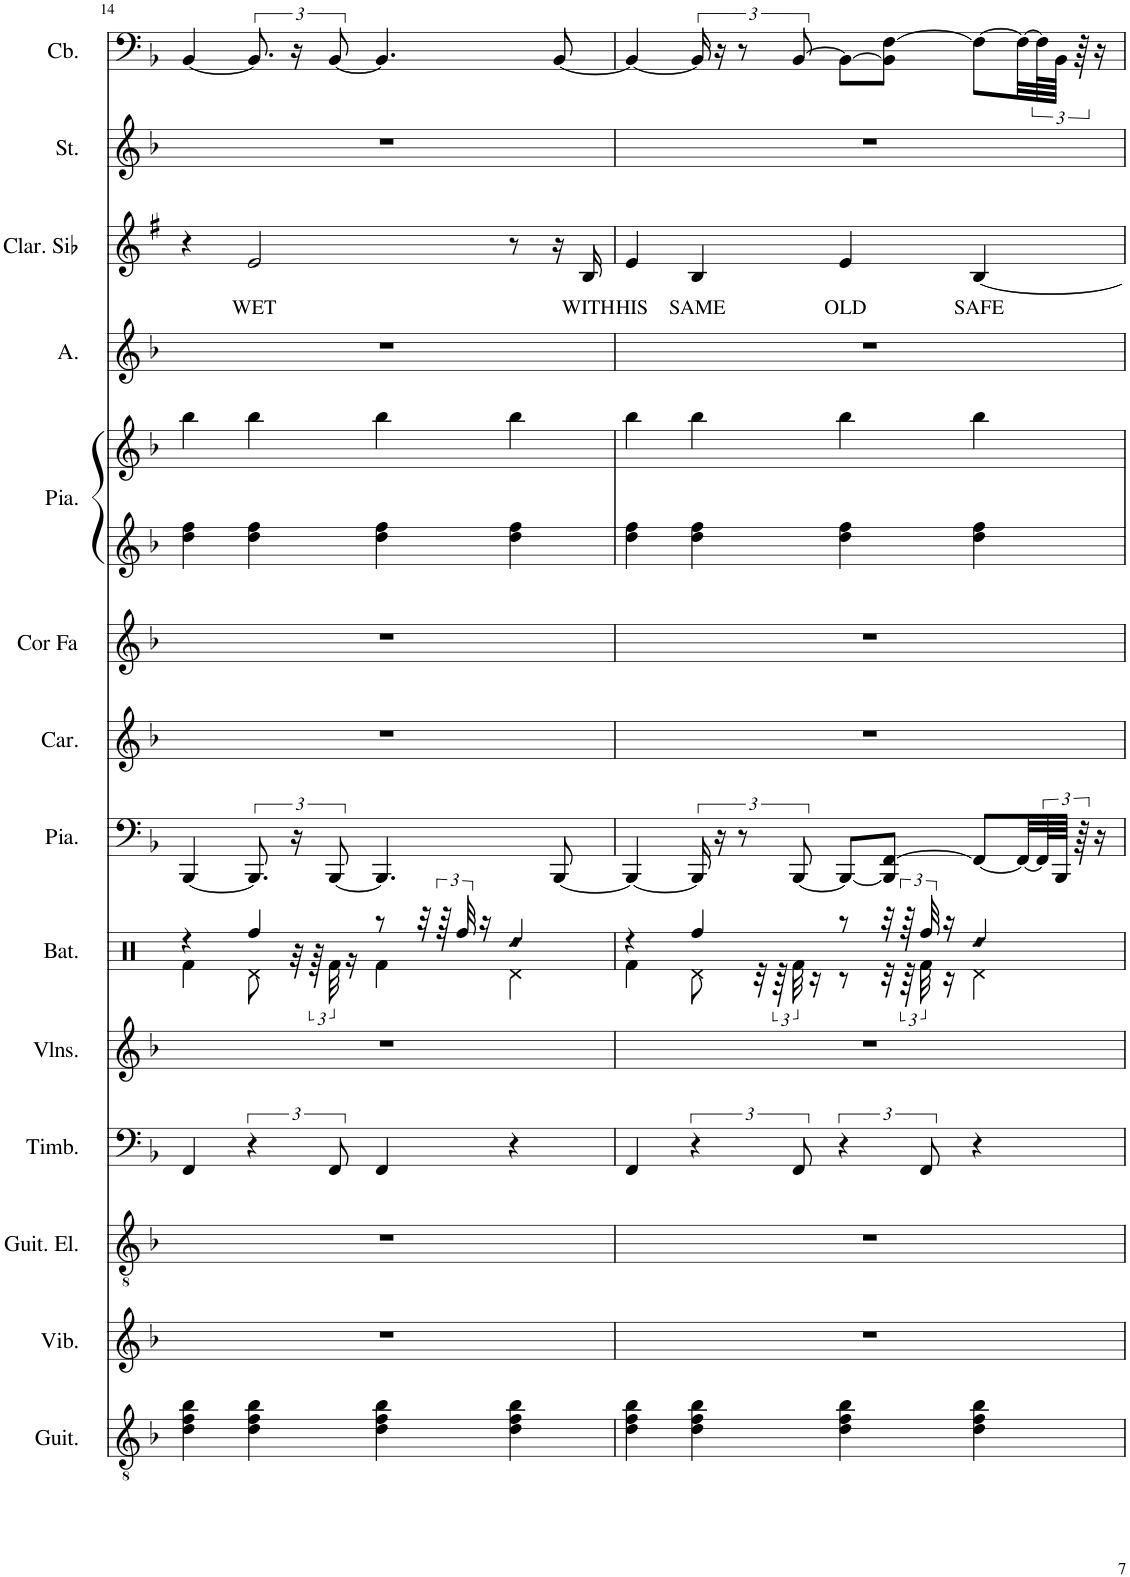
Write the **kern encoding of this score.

**kern	**kern	**kern	**kern	**kern	**kern	**kern	**kern	**kern	**kern	**kern	**kern	**kern	**text	**kern	**kern
*part14	*part13	*part12	*part11	*part10	*part9	*part8	*part7	*part6	*part5	*part5	*part4	*part3	*part3	*part2	*part1
*staff15	*staff14	*staff13	*staff12	*staff11	*staff10	*staff9	*staff8	*staff7	*staff6	*staff5	*staff4	*staff3	*staff3	*staff2	*staff1
*I"Guitare acoustique, Acoustic Guitar (steel)	*I"Vibraphone, Vibraphone	*I"Guitare électrique, Electric Guitar (clean)	*I"Timbales, Timpani Ensemble	*I"Violons, String Ensemble 1	*I"Batterie, Drums	*I"Piano, Bright Acoustic Piano	*I"Carillon, Tubular Bells	*I"Cor en Fa, French Horn	*I"Piano, Acoustic Grand Piano	*	*I"Alto, Choir Aahs	*I"Clarinette en Sib	*	*I"Cordes, String Ensemble 2	*I"Contrebasse, Acoustic Bass
*I'Guit.	*I'Vib.	*I'Guit. El.	*I'Timb.	*I'Vlns.	*I'Bat.	*I'Pia.	*I'Car.	*I'Cor Fa	*I'Pia.	*	*I'A.	*I'Clar. Sib	*	*I'St.	*I'Cb.
!!LO:PB:g=z
*clefGv2	*clefG2	*clefGv2	*clefF4	*clefG2	*clefX	*clefF4	*clefG2	*clefG2	*clefG2	*clefG2	*clefG2	*clefG2	*	*clefG2	*clefF4
*	*	*	*	*	*	*	*	*Trd4c7	*	*	*	*Trd1c2	*	*	*Trd7c12
*k[b-]	*k[b-]	*k[b-]	*k[b-]	*k[b-]	*k[]	*k[b-]	*k[b-]	*k[b-]	*k[b-]	*k[b-]	*k[b-]	*k[f#]	*	*k[b-]	*k[b-]
*M4/4	*M4/4	*M4/4	*M4/4	*M4/4	*M4/4	*M4/4	*M4/4	*M4/4	*M4/4	*M4/4	*M4/4	*M4/4	*	*M4/4	*M4/4
=14	=14	=14	=14	=14	=14	=14	=14	=14	=14	=14	=14	=14	=14	=14	=14
*	*	*	*	*	*^	*	*	*	*	*	*	*	*	*	*
4d\ 4f\ 4b-\	1r	1r	4FF/	1r	4r	4Rf\	[4BBB-/	1r	1r	4dd\ 4ff\	4bb-\	1r	4r	.	1r	[4BB-/
!	!	!	!	!	!	!	!	!	!	!	!	!	!	!LO:LY:b	!	!
4d\ 4f\ 4b-\	.	.	6r	.	4Rff/	8Rd\	12.BBB-/]	.	.	4dd\ 4ff\	4bb-\	.	2e/	WET	.	12.BB-/]
.	.	.	.	.	.	32r	24r	.	.	.	.	.	.	.	.	24r
.	.	.	.	.	.	96r	.	.	.	.	.	.	.	.	.	.
.	.	.	12FF/	.	.	48Rf\	[12BBB-/	.	.	.	.	.	.	.	.	[12BB-/
.	.	.	.	.	.	16r	.	.	.	.	.	.	.	.	.	.
4d\ 4f\ 4b-\	.	.	4FF/	.	8r	4Rf\	4.BBB-/]	.	.	4dd\ 4ff\	4bb-\	.	.	.	.	4.BB-/]
.	.	.	.	.	32r	.	.	.	.	.	.	.	.	.	.	.
.	.	.	.	.	96r	.	.	.	.	.	.	.	.	.	.	.
.	.	.	.	.	48Rff/	.	.	.	.	.	.	.	.	.	.	.
.	.	.	.	.	16r	.	.	.	.	.	.	.	.	.	.	.
!	!	!	!	!	!LO:N:head=diamond	!	!	!	!	!	!	!	!	!	!	!
4d\ 4f\ 4b-\	.	.	4r	.	4Rdd/	4Rd\	.	.	.	4dd\ 4ff\	4bb-\	.	8r	.	.	.
.	.	.	.	.	.	.	[8BBB-/	.	.	.	.	.	16r	.	.	[8BB-/
!	!	!	!	!	!	!	!	!	!	!	!	!	!	!LO:LY:b	!	!
.	.	.	.	.	.	.	.	.	.	.	.	.	16B/	WITH	.	.
=15	=15	=15	=15	=15	=15	=15	=15	=15	=15	=15	=15	=15	=15	=15	=15	=15
!	!	!	!	!	!	!	!	!	!	!	!	!	!	!LO:LY:b	!	!
4d\ 4f\ 4b-\	1r	1r	4FF/	1r	4r	4Rf\	4BBB-/_	1r	1r	4dd\ 4ff\	4bb-\	1r	4e/	HIS	1r	4BB-/_
!	!	!	!	!	!	!	!	!	!	!	!	!	!	!LO:LY:b	!	!
4d\ 4f\ 4b-\	.	.	6r	.	4Rff/	8Rd\	24BBB-/]	.	.	4dd\ 4ff\	4bb-\	.	4B/	SAME	.	24BB-/]
.	.	.	.	.	.	.	24r	.	.	.	.	.	.	.	.	24r
.	.	.	.	.	.	.	12r	.	.	.	.	.	.	.	.	12r
.	.	.	.	.	.	32r	.	.	.	.	.	.	.	.	.	.
.	.	.	.	.	.	96r	.	.	.	.	.	.	.	.	.	.
.	.	.	12FF/	.	.	48Rf\	[12BBB-/	.	.	.	.	.	.	.	.	[12BB-/
.	.	.	.	.	.	16r	.	.	.	.	.	.	.	.	.	.
!	!	!	!	!	!	!	!	!	!	!	!	!	!	!LO:LY:b	!	!
4d\ 4f\ 4b-\	.	.	6r	.	8r	8r	8BBB-/L_	.	.	4dd\ 4ff\	4bb-\	.	4e/	OLD	.	8BB-\L_
.	.	.	.	.	32r	32r	8BBB-/] [8FF/J	.	.	.	.	.	.	.	.	8BB-\] [8F\J
.	.	.	.	.	96r	96r	.	.	.	.	.	.	.	.	.	.
.	.	.	12FF/	.	48Rff/	48Rf\	.	.	.	.	.	.	.	.	.	.
.	.	.	.	.	16r	16r	.	.	.	.	.	.	.	.	.	.
!	!	!	!	!	!LO:N:head=diamond	!	!	!	!	!	!	!	!	!LO:LY:b	!	!
4d\ 4f\ 4b-\	.	.	4r	.	4Rdd/	4Rd\	8FF/L_	.	.	4dd\ 4ff\	4bb-\	.	[4B/	SAFE	.	8F\L_
.	.	.	.	.	.	.	32FF/LL_	.	.	.	.	.	.	.	.	32F\LL_
.	.	.	.	.	.	.	96FF/L]	.	.	.	.	.	.	.	.	96F\L]
.	.	.	.	.	.	.	96BBB-/JJJJ	.	.	.	.	.	.	.	.	96BB-\JJJJ
.	.	.	.	.	.	.	96r	.	.	.	.	.	.	.	.	96r
.	.	.	.	.	.	.	16r	.	.	.	.	.	.	.	.	16r
*	*	*	*	*	*v	*v	*	*	*	*	*	*	*	*	*	*
=	=	=	=	=	=	=	=	=	=	=	=	=	=	=	=
*-	*-	*-	*-	*-	*-	*-	*-	*-	*-	*-	*-	*-	*-	*-	*-
